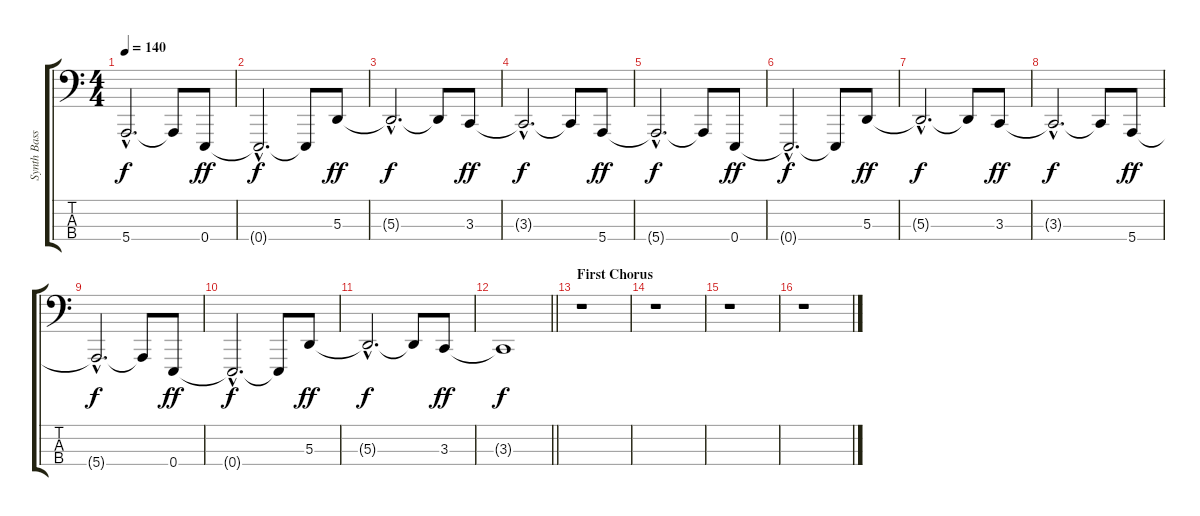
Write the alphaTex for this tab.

\track ("Synth Bass" "Synth Bass") {instrument lead8bassandlead}
\staff {score tabs}
\tuning (G2 D2 A1 E1) {hide}
\ts (4 4)
\tempo 140
\clef f4
\ks c
5.4{hac t}.2{d dy f} 5.4{t}.8 0.4.8{dy ff} |
0.4{hac t}.2{d dy f} 0.4{t}.8 5.3.8{dy ff} |
5.3{hac t}.2{d dy f} 5.3{t}.8 3.3.8{dy ff} |
3.3{hac t}.2{d dy f} 3.3{t}.8 5.4.8{dy ff} |
5.4{hac t}.2{d dy f} 5.4{t}.8 0.4.8{dy ff} |
0.4{hac t}.2{d dy f} 0.4{t}.8 5.3.8{dy ff} |
5.3{hac t}.2{d dy f} 5.3{t}.8 3.3.8{dy ff} |
3.3{hac t}.2{d dy f} 3.3{t}.8 5.4.8{dy ff} |
5.4{hac t}.2{d dy f} 5.4{t}.8 0.4.8{dy ff} |
0.4{hac t}.2{d dy f} 0.4{t}.8 5.3.8{dy ff} |
5.3{hac t}.2{d dy f} 5.3{t}.8 3.3.8{dy ff} |
\barLineRight lightlight
3.3{t}.1{dy f} |
\section ("" "First Chorus")
r.1 |
r.1 |
r.1 |
r.1
